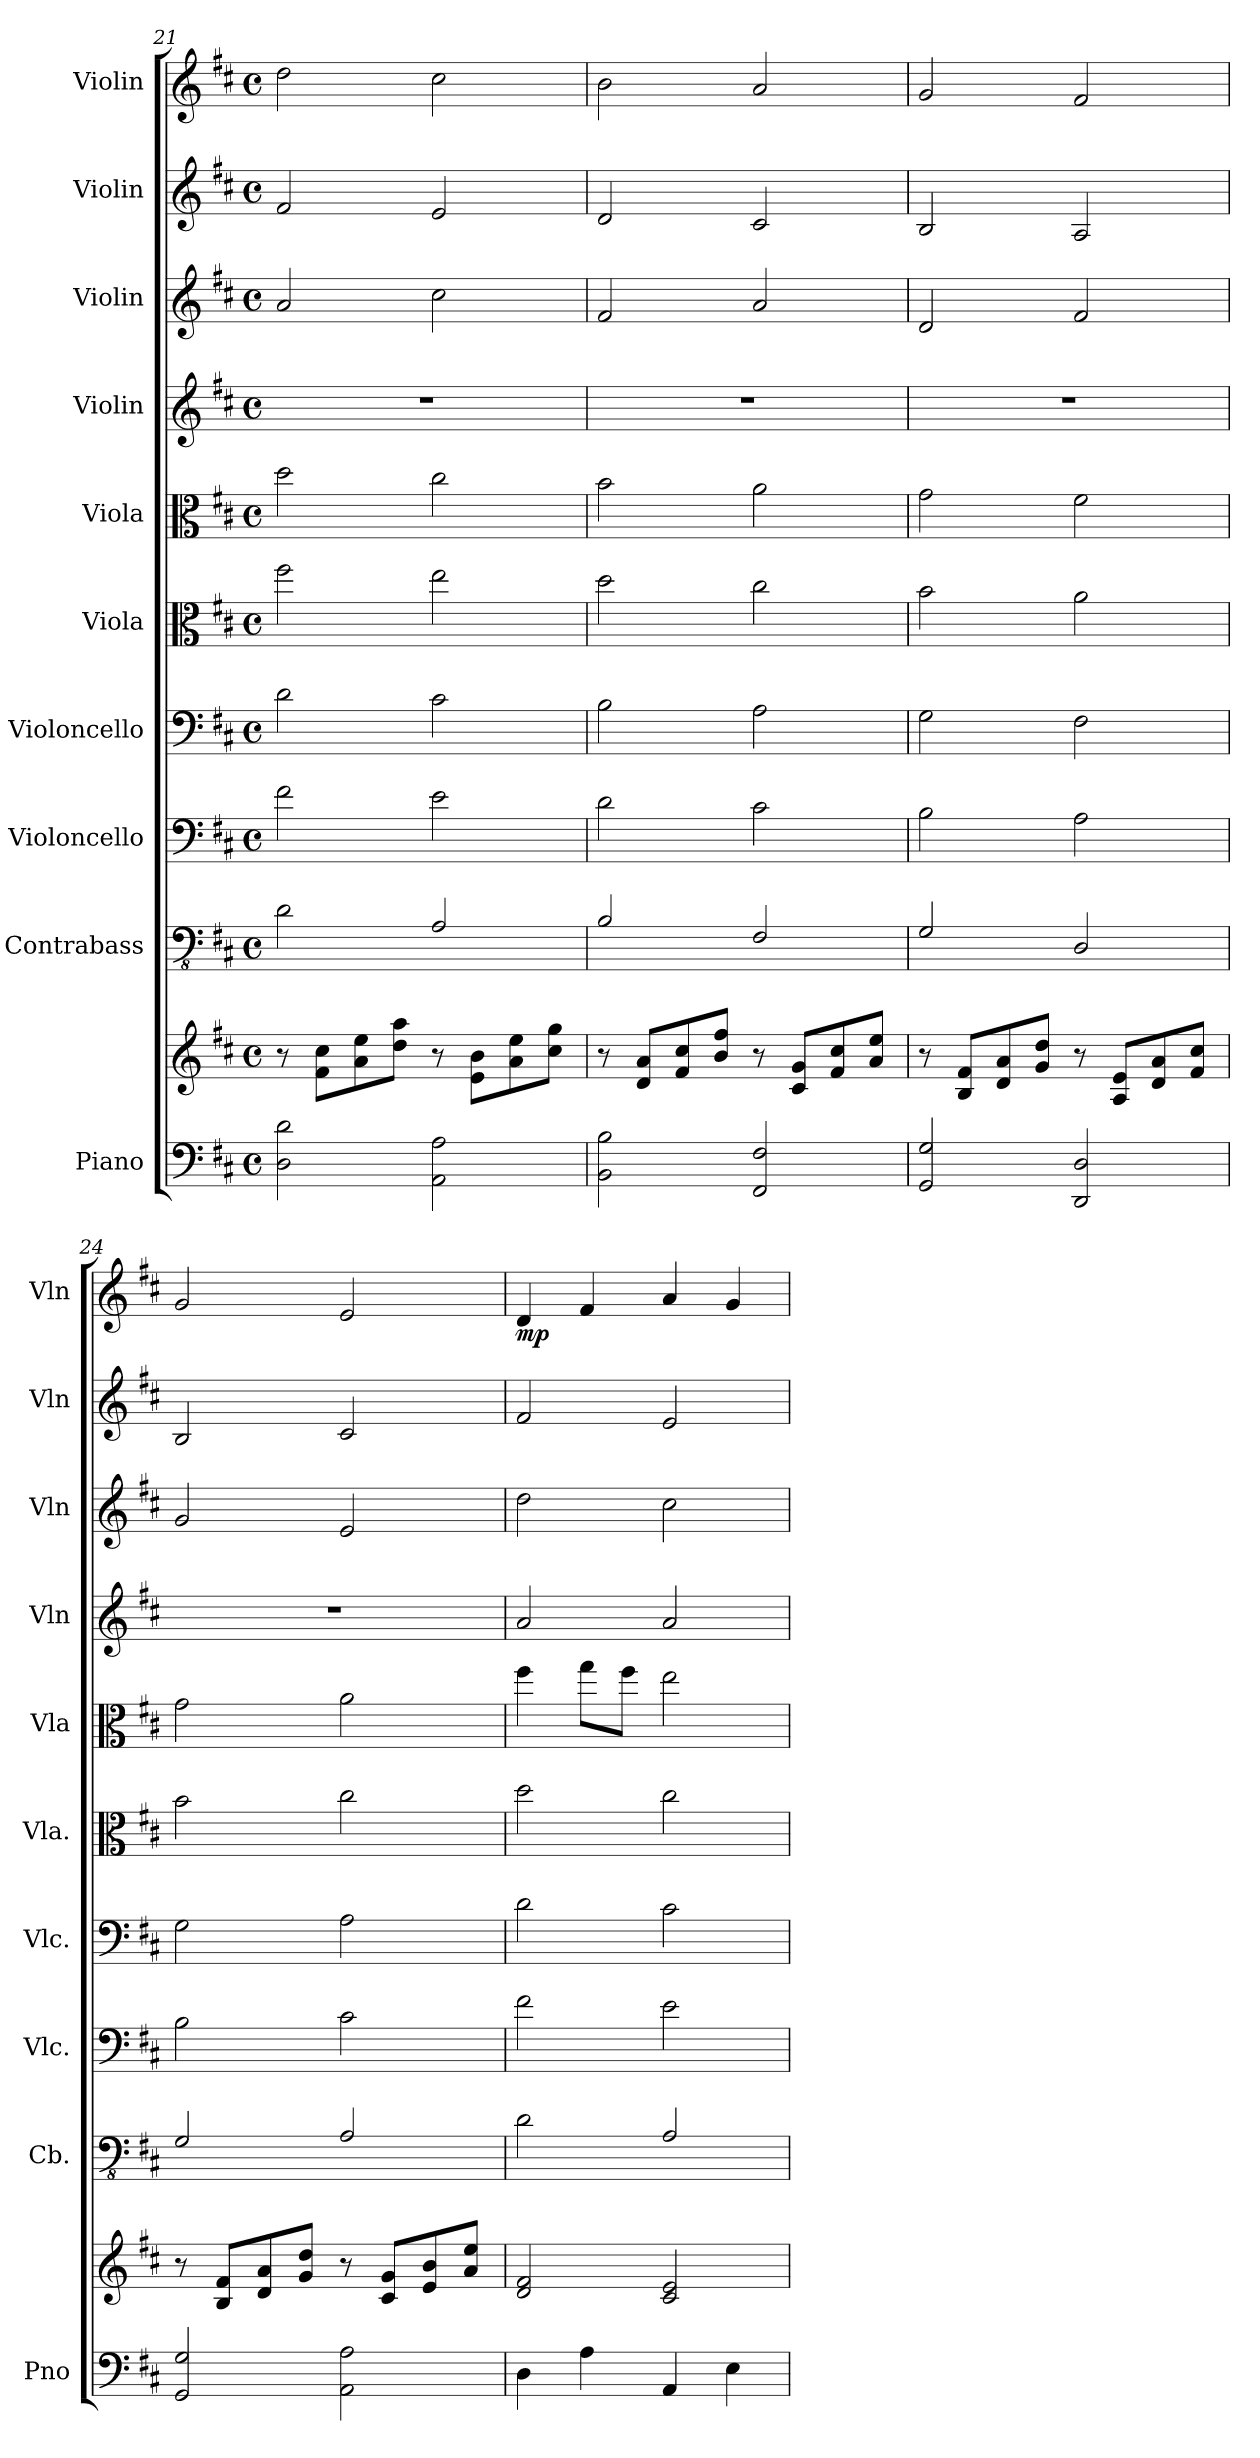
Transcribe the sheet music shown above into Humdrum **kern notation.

**kern	**kern	**kern	**kern	**kern	**kern	**kern	**kern	**kern	**kern	**kern	**dynam
*part10	*part10	*part9	*part8	*part7	*part6	*part5	*part4	*part3	*part2	*part1	*part1
*staff11	*staff10	*staff9	*staff8	*staff7	*staff6	*staff5	*staff4	*staff3	*staff2	*staff1	*staff1
*I"Piano	*	*I"Contrabass	*I"Violoncello	*I"Violoncello	*I"Viola	*I"Viola	*I"Violin	*I"Violin	*I"Violin	*I"Violin	*
*I'Pno	*	*I'Cb.	*I'Vlc.	*I'Vlc.	*I'Vla.	*I'Vla	*I'Vln	*I'Vln	*I'Vln	*I'Vln	*
*clefF4	*clefG2	*clefFv4	*clefF4	*clefF4	*clefC3	*clefC3	*clefG2	*clefG2	*clefG2	*clefG2	*
*	*	*ITrd7c12	*	*	*	*	*	*	*	*	*
*k[f#c#]	*k[f#c#]	*k[f#c#]	*k[f#c#]	*k[f#c#]	*k[f#c#]	*k[f#c#]	*k[f#c#]	*k[f#c#]	*k[f#c#]	*k[f#c#]	*
*D:	*D:	*D:	*D:	*D:	*D:	*D:	*D:	*D:	*D:	*D:	*
*M4/4	*M4/4	*M4/4	*M4/4	*M4/4	*M4/4	*M4/4	*M4/4	*M4/4	*M4/4	*M4/4	*
*met(c)	*met(c)	*met(c)	*met(c)	*met(c)	*met(c)	*met(c)	*met(c)	*met(c)	*met(c)	*met(c)	*
=21	=21	=21	=21	=21	=21	=21	=21	=21	=21	=21	=21
2D\ 2d\	8r	2DD\	2f#\	2d\	2ff#\	2dd\	1r	2a/	2f#/	2dd\	.
.	8f#\ 8cc#\L	.	.	.	.	.	.	.	.	.	.
.	8a\ 8ee\	.	.	.	.	.	.	.	.	.	.
.	8dd\ 8aa\J	.	.	.	.	.	.	.	.	.	.
2AA\ 2A\	8r	2AAA/	2e\	2c#\	2ee\	2cc#\	.	2cc#\	2e/	2cc#\	.
.	8e\ 8b\L	.	.	.	.	.	.	.	.	.	.
.	8a\ 8ee\	.	.	.	.	.	.	.	.	.	.
.	8cc#\ 8gg\J	.	.	.	.	.	.	.	.	.	.
!!LO:PB:g=z
=22	=22	=22	=22	=22	=22	=22	=22	=22	=22	=22	=22
2BB\ 2B\	8r	2BBB/	2d\	2B\	2dd\	2b\	1r	2f#/	2d/	2b\	.
.	8d/ 8a/L	.	.	.	.	.	.	.	.	.	.
.	8f#/ 8cc#/	.	.	.	.	.	.	.	.	.	.
.	8b/ 8ff#/J	.	.	.	.	.	.	.	.	.	.
2FF#/ 2F#/	8r	2FFF#/	2c#\	2A\	2cc#\	2a\	.	2a/	2c#/	2a/	.
.	8c#/ 8g/L	.	.	.	.	.	.	.	.	.	.
.	8f#/ 8cc#/	.	.	.	.	.	.	.	.	.	.
.	8a/ 8ee/J	.	.	.	.	.	.	.	.	.	.
=23	=23	=23	=23	=23	=23	=23	=23	=23	=23	=23	=23
2GG/ 2G/	8r	2GGG/	2B\	2G\	2b\	2g\	1r	2d/	2B/	2g/	.
.	8B/ 8f#/L	.	.	.	.	.	.	.	.	.	.
.	8d/ 8a/	.	.	.	.	.	.	.	.	.	.
.	8g/ 8dd/J	.	.	.	.	.	.	.	.	.	.
2DD/ 2D/	8r	2DDD/	2A\	2F#\	2a\	2f#\	.	2f#/	2A/	2f#/	.
.	8A/ 8e/L	.	.	.	.	.	.	.	.	.	.
.	8d/ 8a/	.	.	.	.	.	.	.	.	.	.
.	8f#/ 8cc#/J	.	.	.	.	.	.	.	.	.	.
=24	=24	=24	=24	=24	=24	=24	=24	=24	=24	=24	=24
2GG/ 2G/	8r	2GGG/	2B\	2G\	2b\	2g\	1r	2g/	2B/	2g/	.
.	8B/ 8f#/L	.	.	.	.	.	.	.	.	.	.
.	8d/ 8a/	.	.	.	.	.	.	.	.	.	.
.	8g/ 8dd/J	.	.	.	.	.	.	.	.	.	.
2AA\ 2A\	8r	2AAA/	2c#\	2A\	2cc#\	2a\	.	2e/	2c#/	2e/	.
.	8c#/ 8g/L	.	.	.	.	.	.	.	.	.	.
.	8e/ 8b/	.	.	.	.	.	.	.	.	.	.
.	8a/ 8ee/J	.	.	.	.	.	.	.	.	.	.
=25	=25	=25	=25	=25	=25	=25	=25	=25	=25	=25	=25
!	!	!	!	!	!	!	!	!	!	!	!LO:DY:b
4D\	2d/ 2f#/	2DD\	2f#\	2d\	2dd\	4ff#\	2a/	2dd\	2f#/	4d/	mp
4A\	.	.	.	.	.	8gg\L	.	.	.	4f#/	.
.	.	.	.	.	.	8ff#\J	.	.	.	.	.
4AA/	2c#/ 2e/	2AAA/	2e\	2c#\	2cc#\	2ee\	2a/	2cc#\	2e/	4a/	.
4E\	.	.	.	.	.	.	.	.	.	4g/	.
=	=	=	=	=	=	=	=	=	=	=	=
*-	*-	*-	*-	*-	*-	*-	*-	*-	*-	*-	*-
